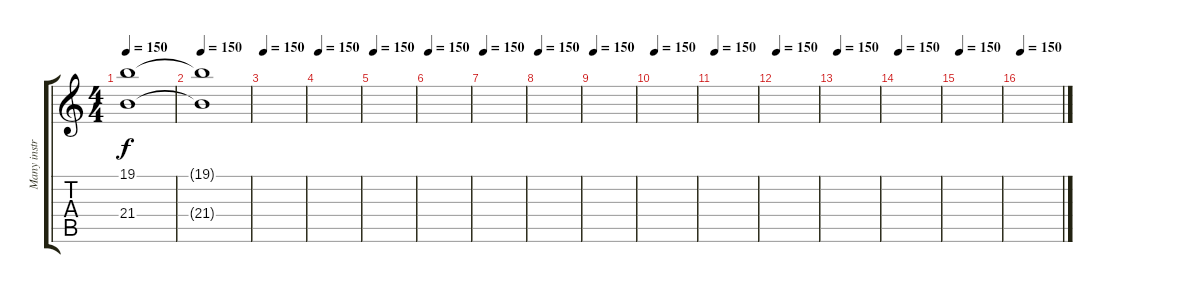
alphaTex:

\track ("Many instru." "Many instr") {instrument tremolostrings}
\staff {score tabs}
\tuning (E4 B3 G3 D3 A2 E2) {hide}
\ts (4 4)
\tempo 150
\clef g2
\ks c
(19.1 21.4).1{dy f} |
\tempo 150
(19.1{t} 21.4{t}).1 |
\tempo 150
|
\tempo 150
|
\tempo 150
|
\tempo 150
|
\tempo 150
|
\tempo 150
|
\tempo 150
|
\tempo 150
|
\tempo 150
|
\tempo 150
|
\tempo 150
|
\tempo 150
|
\tempo 150
|
\tempo 150
